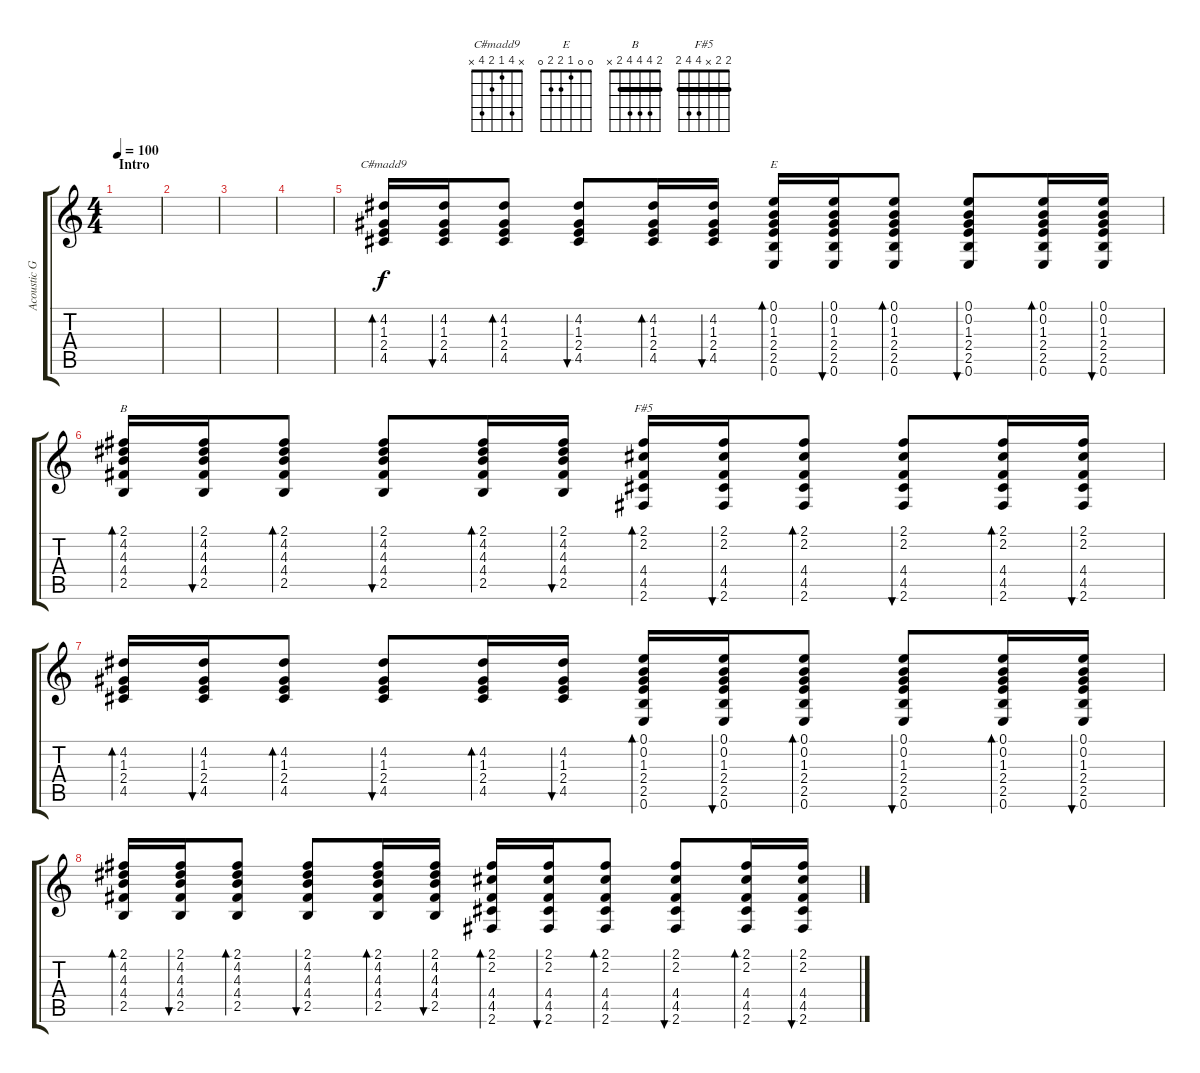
\track ("Acoustic Gtr" "Acoustic G") {instrument acousticguitarsteel}
\staff {score tabs}
\tuning (E4 B3 G3 D3 A2 E2) {hide}
\chord ("C#madd9" x 4 1 2 4 x)
\chord ("E" 0 0 1 2 2 0)
\chord ("B" 2 4 4 4 2 x) {barre 2}
\chord ("F#5" 2 2 x 4 4 2) {barre 2}
\ts (4 4)
\section ("" "Intro")
\tempo 100
\clef g2
\ks c
|
|
|
|
(4.2 1.3 2.4 4.5).16{bd 30 ch "C#madd9"} (4.2 1.3 2.4 4.5).16{bu 60} (4.2 1.3 2.4 4.5).8{bd 60} (4.2 1.3 2.4 4.5).8{bu 30} (4.2 1.3 2.4 4.5).16{bd 30} (4.2 1.3 2.4 4.5).16{bu 30} (0.1 0.2 1.3 2.4 2.5 0.6).16{bd 30 ch "E"} (0.1 0.2 1.3 2.4 2.5 0.6).16{bu 30} (0.1 0.2 1.3 2.4 2.5 0.6).8{bd 30} (0.1 0.2 1.3 2.4 2.5 0.6).8{bu 30} (0.1 0.2 1.3 2.4 2.5 0.6).16{bd 30} (0.1 0.2 1.3 2.4 2.5 0.6).16{bu 30} |
(2.1 4.2 4.3 4.4 2.5).16{bd 30 ch "B"} (2.1 4.2 4.3 4.4 2.5).16{bu 30} (2.1 4.2 4.3 4.4 2.5).8{bd 30} (2.1 4.2 4.3 4.4 2.5).8{bu 30} (2.1 4.2 4.3 4.4 2.5).16{bd 30} (2.1 4.2 4.3 4.4 2.5).16{bu 30} (2.1 2.2 4.4 4.5 2.6).16{bd 30 ch "F#5"} (2.1 2.2 4.4 4.5 2.6).16{bu 30} (2.1 2.2 4.4 4.5 2.6).8{bd 30} (2.1 2.2 4.4 4.5 2.6).8{bu 30} (2.1 2.2 4.4 4.5 2.6).16{bd 30} (2.1 2.2 4.4 4.5 2.6).16{bu 30} |
(4.2 1.3 2.4 4.5).16{bd 30} (4.2 1.3 2.4 4.5).16{bu 60} (4.2 1.3 2.4 4.5).8{bd 60} (4.2 1.3 2.4 4.5).8{bu 30} (4.2 1.3 2.4 4.5).16{bd 30} (4.2 1.3 2.4 4.5).16{bu 30} (0.1 0.2 1.3 2.4 2.5 0.6).16{bd 30} (0.1 0.2 1.3 2.4 2.5 0.6).16{bu 30} (0.1 0.2 1.3 2.4 2.5 0.6).8{bd 30} (0.1 0.2 1.3 2.4 2.5 0.6).8{bu 30} (0.1 0.2 1.3 2.4 2.5 0.6).16{bd 30} (0.1 0.2 1.3 2.4 2.5 0.6).16{bu 30} |
(2.1 4.2 4.3 4.4 2.5).16{bd 30} (2.1 4.2 4.3 4.4 2.5).16{bu 30} (2.1 4.2 4.3 4.4 2.5).8{bd 30} (2.1 4.2 4.3 4.4 2.5).8{bu 30} (2.1 4.2 4.3 4.4 2.5).16{bd 30} (2.1 4.2 4.3 4.4 2.5).16{bu 30} (2.1 2.2 4.4 4.5 2.6).16{bd 30} (2.1 2.2 4.4 4.5 2.6).16{bu 30} (2.1 2.2 4.4 4.5 2.6).8{bd 30} (2.1 2.2 4.4 4.5 2.6).8{bu 30} (2.1 2.2 4.4 4.5 2.6).16{bd 30} (2.1 2.2 4.4 4.5 2.6).16{bu 30}
